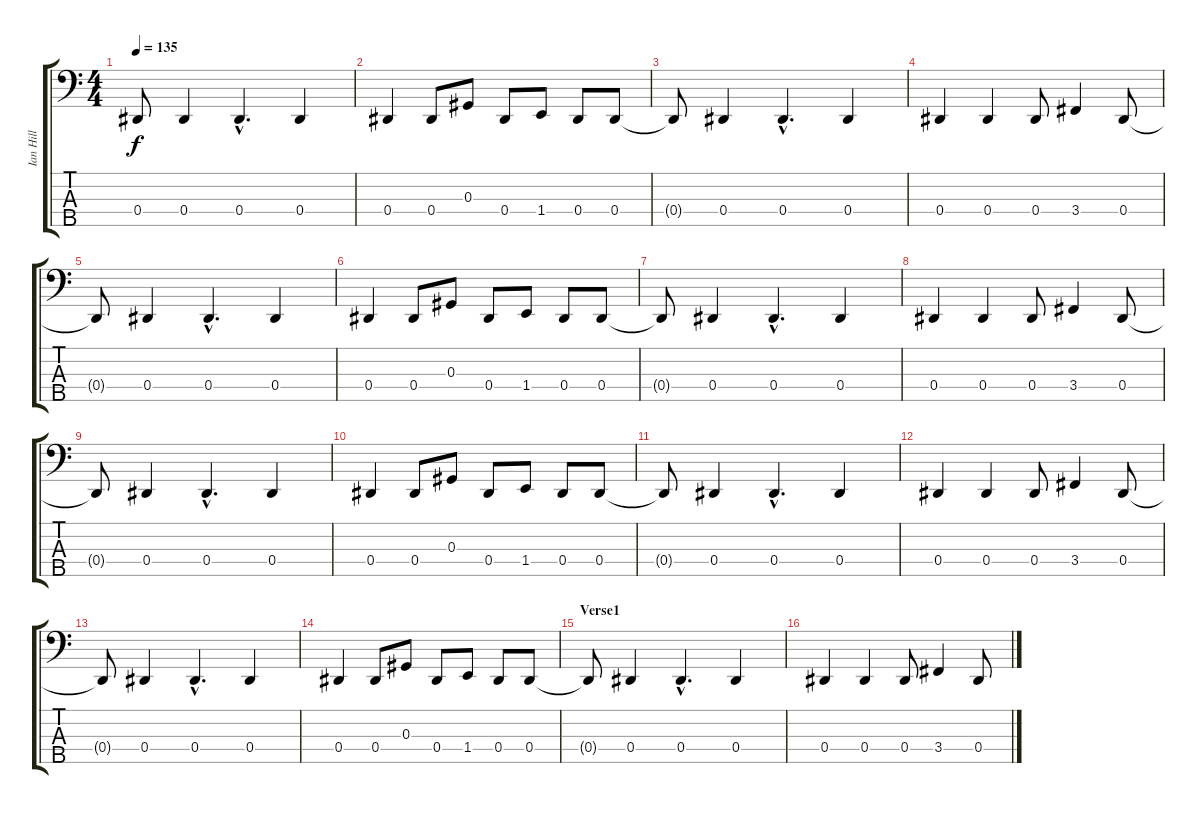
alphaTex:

\track ("Ian Hill" "Ian Hill") {instrument electricbassfinger}
\staff {score tabs}
\tuning (Gb2 Db2 Ab1 Eb1 Bb0) {hide}
\ts (4 4)
\tempo 135
\clef f4
\ks c
0.4{t}.8{dy f} 0.4.4 0.4{hac}.4{d} 0.4.4 |
0.4.4 0.4.8 0.3.8 0.4.8 1.4.8 0.4.8 0.4.8 |
0.4{t}.8 0.4.4 0.4{hac}.4{d} 0.4.4 |
0.4.4 0.4.4 0.4.8 3.4.4 0.4.8 |
0.4{t}.8 0.4.4 0.4{hac}.4{d} 0.4.4 |
0.4.4 0.4.8 0.3.8 0.4.8 1.4.8 0.4.8 0.4.8 |
0.4{t}.8 0.4.4 0.4{hac}.4{d} 0.4.4 |
0.4.4 0.4.4 0.4.8 3.4.4 0.4.8 |
0.4{t}.8 0.4.4 0.4{hac}.4{d} 0.4.4 |
0.4.4 0.4.8 0.3.8 0.4.8 1.4.8 0.4.8 0.4.8 |
0.4{t}.8 0.4.4 0.4{hac}.4{d} 0.4.4 |
0.4.4 0.4.4 0.4.8 3.4.4 0.4.8 |
0.4{t}.8 0.4.4 0.4{hac}.4{d} 0.4.4 |
0.4.4 0.4.8 0.3.8 0.4.8 1.4.8 0.4.8 0.4.8 |
\section ("" "Verse1")
0.4{t}.8 0.4.4 0.4{hac}.4{d} 0.4.4 |
0.4.4 0.4.4 0.4.8 3.4.4 0.4.8
